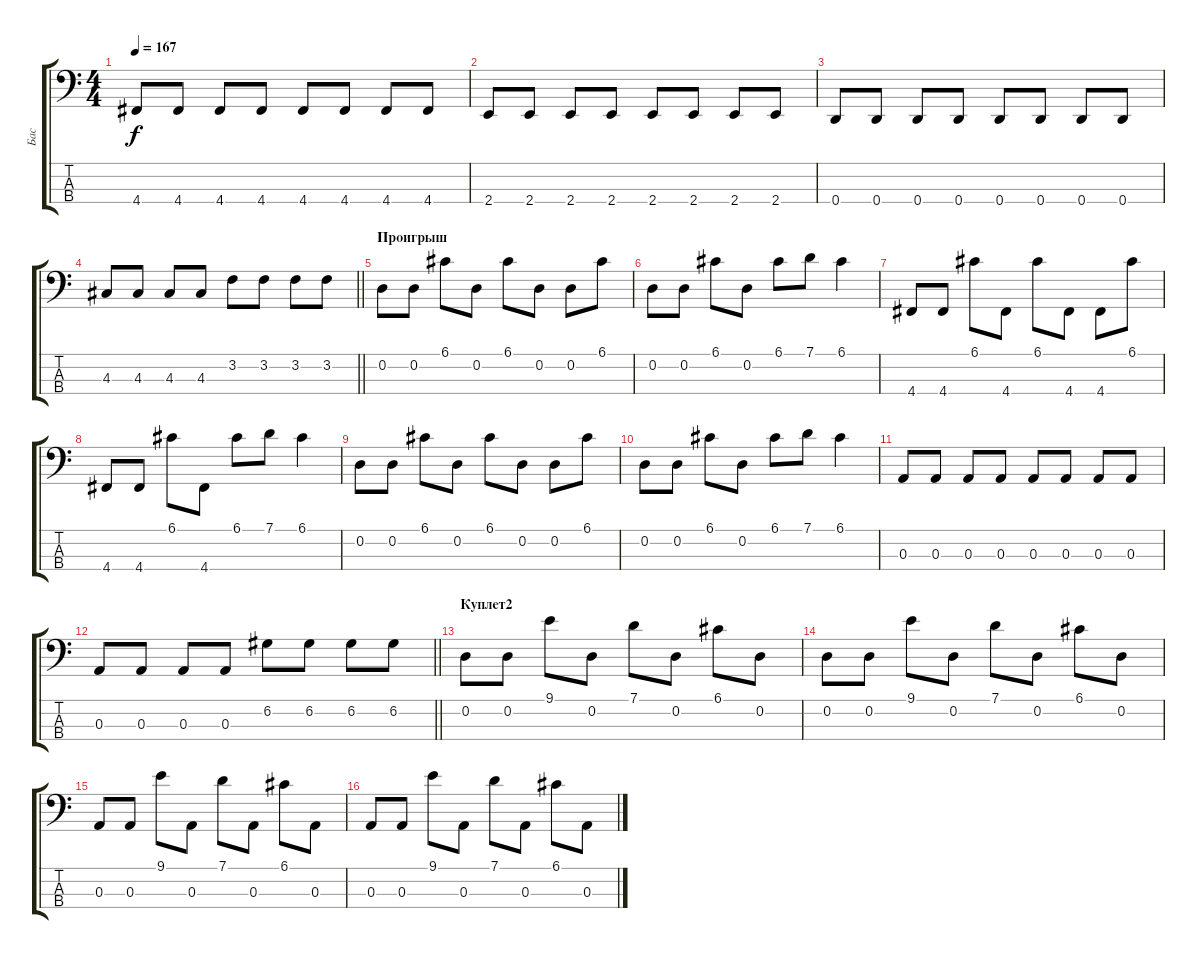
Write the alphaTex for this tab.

\track ("Бас" "Бас") {instrument electricbassfinger}
\staff {score tabs}
\tuning (G2 D2 A1 D1) {hide}
\ts (4 4)
\tempo 167
\clef f4
\ks c
4.4.8{dy f} 4.4.8 4.4.8 4.4.8 4.4.8 4.4.8 4.4.8 4.4.8 |
2.4.8 2.4.8 2.4.8 2.4.8 2.4.8 2.4.8 2.4.8 2.4.8 |
0.4.8 0.4.8 0.4.8 0.4.8 0.4.8 0.4.8 0.4.8 0.4.8 |
\barLineRight lightlight
4.3.8 4.3.8 4.3.8 4.3.8 3.2.8 3.2.8 3.2.8 3.2.8 |
\section ("" "Проигрыш")
0.2.8 0.2.8 6.1.8 0.2.8 6.1.8 0.2.8 0.2.8 6.1.8 |
0.2.8 0.2.8 6.1.8 0.2.8 6.1.8 7.1.8 6.1.4 |
4.4.8 4.4.8 6.1.8 4.4.8 6.1.8 4.4.8 4.4.8 6.1.8 |
4.4.8 4.4.8 6.1.8 4.4.8 6.1.8 7.1.8 6.1.4 |
0.2.8 0.2.8 6.1.8 0.2.8 6.1.8 0.2.8 0.2.8 6.1.8 |
0.2.8 0.2.8 6.1.8 0.2.8 6.1.8 7.1.8 6.1.4 |
0.3.8 0.3.8 0.3.8 0.3.8 0.3.8 0.3.8 0.3.8 0.3.8 |
\barLineRight lightlight
0.3.8 0.3.8 0.3.8 0.3.8 6.2.8 6.2.8 6.2.8 6.2.8 |
\section ("" "Куплет2")
0.2.8 0.2.8 9.1.8 0.2.8 7.1.8 0.2.8 6.1.8 0.2.8 |
0.2.8 0.2.8 9.1.8 0.2.8 7.1.8 0.2.8 6.1.8 0.2.8 |
0.3.8 0.3.8 9.1.8 0.3.8 7.1.8 0.3.8 6.1.8 0.3.8 |
0.3.8 0.3.8 9.1.8 0.3.8 7.1.8 0.3.8 6.1.8 0.3.8
